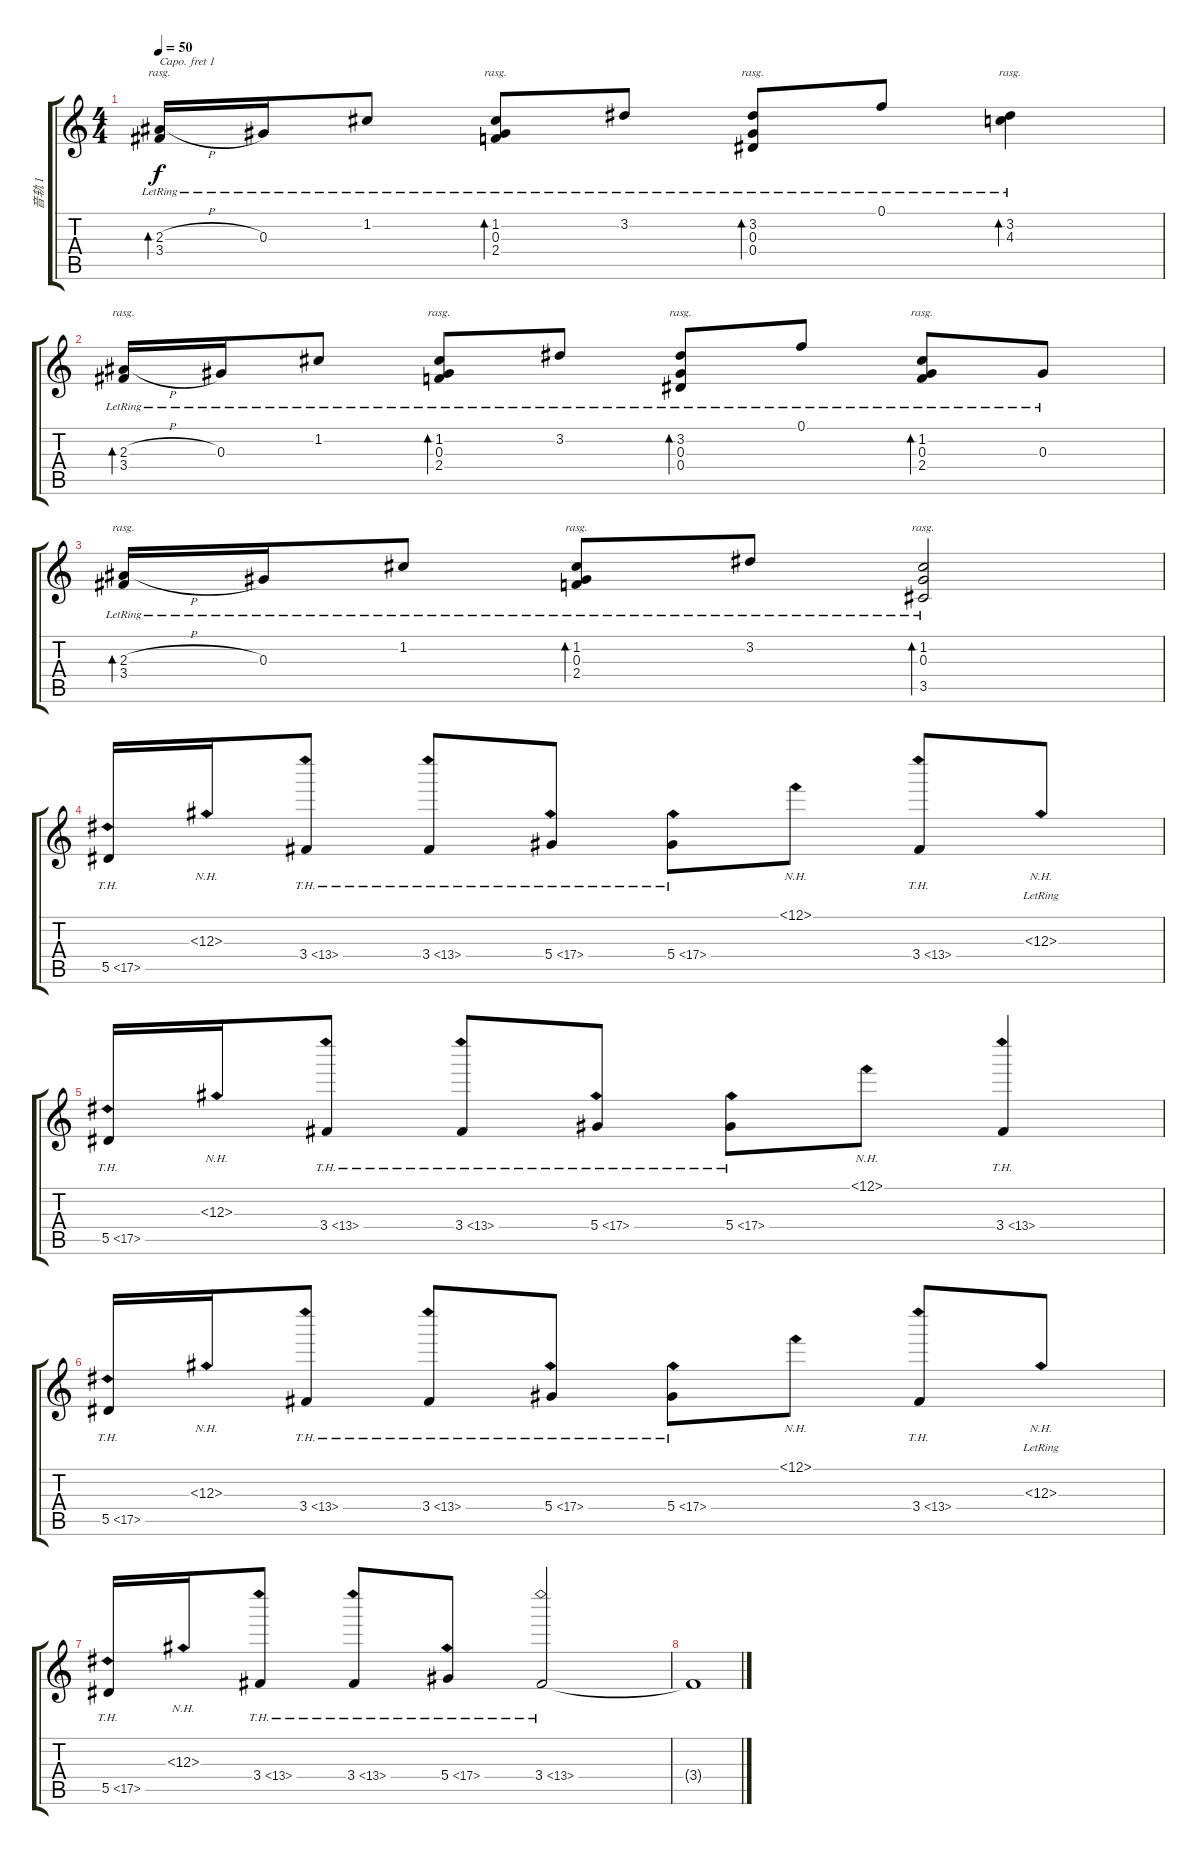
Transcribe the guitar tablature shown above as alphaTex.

\track ("音轨 1" "音轨 1") {instrument acousticguitarnylon}
\staff {score tabs}
\capo 1
\tuning (E4 B3 G3 D3 A2 E2) {hide}
\ts (4 4)
\tempo 50
\clef g2
\ks c
(2.3{h lr} 3.4{lr}).16{bd 480 rasg ii dy f} 0.3{lr}.16 1.2{lr}.8 (1.2{lr} 0.3{lr} 2.4{lr}).8{bd 480 rasg ii} 3.2{lr}.8 (3.2{lr} 0.3{lr} 0.4{lr}).8{bd 480 rasg ii} 0.1{lr}.8 (3.2{lr} 4.3{lr}).4{bd 480 rasg ii} |
(2.3{h lr} 3.4{lr}).16{bd 480 rasg ii} 0.3{lr}.16 1.2{lr}.8 (1.2{lr} 0.3{lr} 2.4{lr}).8{bd 480 rasg ii} 3.2{lr}.8 (3.2{lr} 0.3{lr} 0.4{lr}).8{bd 480 rasg ii} 0.1{lr}.8 (1.2{lr} 0.3{lr} 2.4{lr}).8{bd 480 rasg ii} 0.3{lr}.8 |
(2.3{h lr} 3.4{lr}).16{bd 480 rasg ii} 0.3{lr}.16 1.2{lr}.8 (1.2{lr} 0.3{lr} 2.4{lr}).8{bd 480 rasg ii} 3.2{lr}.8 (1.2{lr} 0.3{lr} 3.5{lr}).2{bd 480 rasg ii} |
5.5{th 12}.16 12.3{nh}.16 3.4{th 10}.8 3.4{th 10}.8 5.4{th 12}.8 5.4{th 12}.8 12.1{nh}.8 3.4{th 10}.8 12.3{nh lr}.8 |
5.5{th 12}.16 12.3{nh}.16 3.4{th 10}.8 3.4{th 10}.8 5.4{th 12}.8 5.4{th 12}.8 12.1{nh}.8 3.4{th 10}.4 |
5.5{th 12}.16 12.3{nh}.16 3.4{th 10}.8 3.4{th 10}.8 5.4{th 12}.8 5.4{th 12}.8 12.1{nh}.8 3.4{th 10}.8 12.3{nh lr}.8 |
5.5{th 12}.16 12.3{nh}.16 3.4{th 10}.8 3.4{th 10}.8 5.4{th 12}.8 3.4{th 10}.2 |
3.4{t}.1
